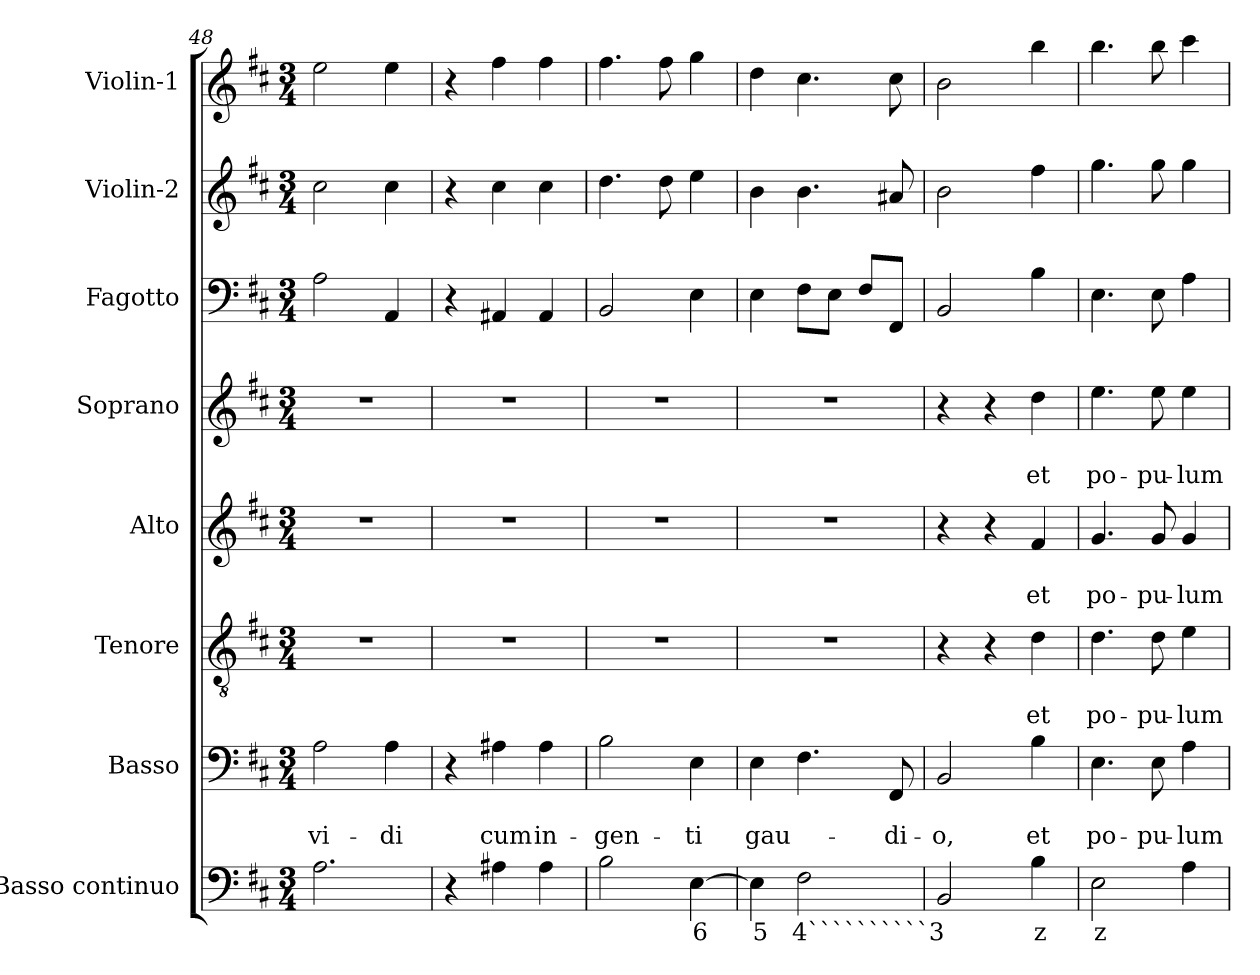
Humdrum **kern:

**kern	**text	**kern	**text	**text	**kern	**text	**text	**kern	**text	**text	**kern	**text	**text	**kern	**kern	**kern
*part8	*part8	*part7	*part7	*part7	*part6	*part6	*part6	*part5	*part5	*part5	*part4	*part4	*part4	*part3	*part2	*part1
*staff8	*staff8	*staff7	*staff7	*staff7	*staff6	*staff6	*staff6	*staff5	*staff5	*staff5	*staff4	*staff4	*staff4	*staff3	*staff2	*staff1
*I"Basso continuo	*	*I"Basso	*	*	*I"Tenore	*	*	*I"Alto	*	*	*I"Soprano	*	*	*I"Fagotto	*I"Violin-2	*I"Violin-1
*I'BC	*	*I'B	*	*	*I'T	*	*	*I'A	*	*	*I'S	*	*	*I'Fg	*I'V2	*I'V1
*clefF4	*	*clefF4	*	*	*clefGv2	*	*	*clefG2	*	*	*clefG2	*	*	*clefF4	*clefG2	*clefG2
*k[f#c#]	*	*k[f#c#]	*	*	*k[f#c#]	*	*	*k[f#c#]	*	*	*k[f#c#]	*	*	*k[f#c#]	*k[f#c#]	*k[f#c#]
*D:	*	*D:	*	*	*D:	*	*	*D:	*	*	*D:	*	*	*D:	*D:	*D:
*M3/4	*	*M3/4	*	*	*M3/4	*	*	*M3/4	*	*	*M3/4	*	*	*M3/4	*M3/4	*M3/4
=48	=48	=48	=48	=48	=48	=48	=48	=48	=48	=48	=48	=48	=48	=48	=48	=48
!	!	!	!	!LO:LY:b	!	!	!	!	!	!	!	!	!	!	!	!
2.A\	.	2A\	.	vi-	2.r	.	.	2.r	.	.	2.r	.	.	2A\	2cc#\	2ee\
!	!	!	!	!LO:LY:b	!	!	!	!	!	!	!	!	!	!	!	!
.	.	4A\	.	-di	.	.	.	.	.	.	.	.	.	4AA/	4cc#\	4ee\
=49	=49	=49	=49	=49	=49	=49	=49	=49	=49	=49	=49	=49	=49	=49	=49	=49
4r	.	4r	.	.	2.r	.	.	2.r	.	.	2.r	.	.	4r	4r	4r
!	!	!	!	!LO:LY:b	!	!	!	!	!	!	!	!	!	!	!	!
4A#X\	.	4A#X\	.	cum	.	.	.	.	.	.	.	.	.	4AA#X/	4cc#\	4ff#\
!	!	!	!	!LO:LY:b	!	!	!	!	!	!	!	!	!	!	!	!
4A#\	.	4A#\	.	in-	.	.	.	.	.	.	.	.	.	4AA#/	4cc#\	4ff#\
!!LO:LB:g=z
=50	=50	=50	=50	=50	=50	=50	=50	=50	=50	=50	=50	=50	=50	=50	=50	=50
!	!	!	!	!LO:LY:b	!	!	!	!	!	!	!	!	!	!	!	!
2B\	.	2B\	.	-gen-	2.r	.	.	2.r	.	.	2.r	.	.	2BB/	4.dd\	4.ff#\
.	.	.	.	.	.	.	.	.	.	.	.	.	.	.	8dd\	8ff#\
!	!LO:LY:b	!	!	!LO:LY:b	!	!	!	!	!	!	!	!	!	!	!	!
[4E\	6	4E\	.	-ti	.	.	.	.	.	.	.	.	.	4E\	4ee\	4gg\
=51	=51	=51	=51	=51	=51	=51	=51	=51	=51	=51	=51	=51	=51	=51	=51	=51
!	!LO:LY:b	!	!	!LO:LY:b	!	!	!	!	!	!	!	!	!	!	!	!
4E\]	5	4E\	.	gau-	2.r	.	.	2.r	.	.	2.r	.	.	4E\	4b\	4dd\
!	!LO:LY:b	!	!	!	!	!	!	!	!	!	!	!	!	!	!	!
2F#\	4``````````3	4.F#\	.	.	.	.	.	.	.	.	.	.	.	8F#\L	4.b\	4.cc#\
.	.	.	.	.	.	.	.	.	.	.	.	.	.	8E\J	.	.
.	.	.	.	.	.	.	.	.	.	.	.	.	.	8F#/L	.	.
!	!	!	!	!LO:LY:b	!	!	!	!	!	!	!	!	!	!	!	!
.	.	8FF#/	.	-di-	.	.	.	.	.	.	.	.	.	8FF#/J	8a#X/	8cc#\
=52	=52	=52	=52	=52	=52	=52	=52	=52	=52	=52	=52	=52	=52	=52	=52	=52
!	!	!	!	!LO:LY:b	!	!	!	!	!	!	!	!	!	!	!	!
2BB/	.	2BB/	.	-o,	4r	.	.	4r	.	.	4r	.	.	2BB/	2b\	2b\
.	.	.	.	.	4r	.	.	4r	.	.	4r	.	.	.	.	.
!	!LO:LY:b	!	!	!LO:LY:b	!	!	!LO:LY:b	!	!	!LO:LY:b	!	!	!LO:LY:b	!	!	!
4B\	z	4B\	.	et	4d\	.	et	4f#/	.	et	4dd\	.	et	4B\	4ff#\	4bb\
=53	=53	=53	=53	=53	=53	=53	=53	=53	=53	=53	=53	=53	=53	=53	=53	=53
!	!LO:LY:b	!	!	!LO:LY:b	!	!	!LO:LY:b	!	!	!LO:LY:b	!	!	!LO:LY:b	!	!	!
2E\	z	4.E\	.	po-	4.d\	.	po-	4.g/	.	po-	4.ee\	.	po-	4.E\	4.gg\	4.bb\
!	!	!	!	!LO:LY:b	!	!	!LO:LY:b	!	!	!LO:LY:b	!	!	!LO:LY:b	!	!	!
.	.	8E\	.	-pu-	8d\	.	-pu-	8g/	.	-pu-	8ee\	.	-pu-	8E\	8gg\	8bb\
!	!	!	!	!LO:LY:b	!	!	!LO:LY:b	!	!	!LO:LY:b	!	!	!LO:LY:b	!	!	!
4A\	.	4A\	.	-lum	4e\	.	-lum	4g/	.	-lum	4ee\	.	-lum	4A\	4gg\	4ccc#\
=	=	=	=	=	=	=	=	=	=	=	=	=	=	=	=	=
*-	*-	*-	*-	*-	*-	*-	*-	*-	*-	*-	*-	*-	*-	*-	*-	*-
